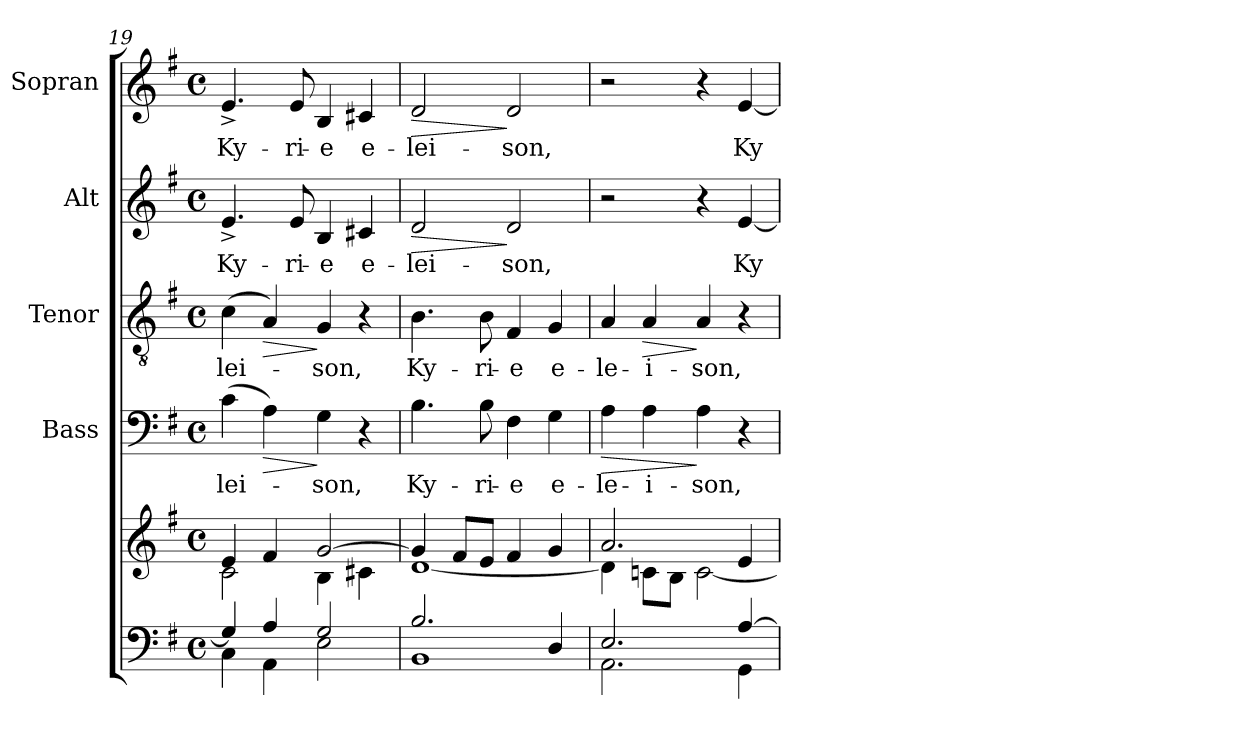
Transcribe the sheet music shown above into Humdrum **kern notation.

**kern	**kern	**kern	**text	**dynam	**kern	**text	**dynam	**kern	**text	**dynam	**kern	**text	**dynam
*part5	*part5	*part4	*part4	*part4	*part3	*part3	*part3	*part2	*part2	*part2	*part1	*part1	*part1
*staff6	*staff5	*staff4	*staff4	*staff4	*staff3	*staff3	*staff3	*staff2	*staff2	*staff2	*staff1	*staff1	*staff1
*	*	*I"Bass	*	*	*I"Tenor	*	*	*I"Alt	*	*	*I"Sopran	*	*
*	*	*I'B.	*	*	*I'T.	*	*	*I'A.	*	*	*I'S.	*	*
*clefF4	*clefG2	*clefF4	*	*	*clefGv2	*	*	*clefG2	*	*	*clefG2	*	*
*k[f#]	*k[f#]	*k[f#]	*	*	*k[f#]	*	*	*k[f#]	*	*	*k[f#]	*	*
*G:	*G:	*G:	*	*	*G:	*	*	*G:	*	*	*G:	*	*
*M4/4	*M4/4	*M4/4	*	*	*M4/4	*	*	*M4/4	*	*	*M4/4	*	*
*met(c)	*met(c)	*met(c)	*	*	*met(c)	*	*	*met(c)	*	*	*met(c)	*	*
=19	=19	=19	=19	=19	=19	=19	=19	=19	=19	=19	=19	=19	=19
*^	*^	*	*	*	*	*	*	*	*	*	*	*	*
!	!	!	!	!	!LO:LY:b	!	!	!LO:LY:b	!	!	!LO:LY:b	!	!	!LO:LY:b	!
4G/]	4C\	4e/	2c\	(>4c\	-lei-	.	(>4c\	-lei-	.	4.e^>/	Ky-	.	4.e^>/	Ky-	.
!	!	!	!	!	!	!LO:HP:b	!	!	!LO:HP:b	!	!	!	!	!	!
4A/	4AA\	4f#/	.	4A\)	.	>	4A/)	.	>	.	.	.	.	.	.
!	!	!	!	!	!	!	!	!	!	!	!LO:LY:b	!	!	!LO:LY:b	!
.	.	.	.	.	.	.	.	.	.	8e/	-ri-	.	8e/	-ri-	.
!	!	!	!	!	!LO:LY:b	!	!	!LO:LY:b	!	!	!LO:LY:b	!	!	!LO:LY:b	!
2G/	2E\	[>2g/	4B\	4G\	-son,	]	4G/	-son,	]	4B/	-e	.	4B/	-e	.
!	!	!	!	!	!	!	!	!	!	!	!LO:LY:b	!	!	!LO:LY:b	!
.	.	.	4c#X\	4r	.	.	4r	.	.	4c#X/	e-	.	4c#X/	e-	.
!!LO:LB:g=z
=20	=20	=20	=20	=20	=20	=20	=20	=20	=20	=20	=20	=20	=20	=20	=20
!	!	!	!	!	!LO:LY:b	!	!	!LO:LY:b	!	!	!LO:LY:b	!LO:HP:b	!	!LO:LY:b	!LO:HP:b
2.B/	1BB	4g/]	[<1d	4.B\	Ky-	.	4.B\	Ky-	.	2d/	-lei-	>	2d/	-lei-	>
.	.	8f#/L	.	.	.	.	.	.	.	.	.	.	.	.	.
!	!	!	!	!	!LO:LY:b	!	!	!LO:LY:b	!	!	!	!	!	!	!
.	.	8e/J	.	8B\	-ri-	.	8B\	-ri-	.	.	.	.	.	.	.
!	!	!	!	!	!LO:LY:b	!	!	!LO:LY:b	!	!	!LO:LY:b	!	!	!LO:LY:b	!
.	.	4f#/	.	4F#\	-e	.	4F#/	-e	.	2d/	-son,	]	2d/	-son,	]
!	!	!	!	!	!LO:LY:b	!	!	!LO:LY:b	!	!	!	!	!	!	!
4D/	.	4g/	.	4G\	e-	.	4G/	e-	.	.	.	.	.	.	.
=21	=21	=21	=21	=21	=21	=21	=21	=21	=21	=21	=21	=21	=21	=21	=21
!	!	!	!	!	!LO:LY:b	!LO:HP:b	!	!LO:LY:b	!	!	!	!	!	!	!
2.E/	2.AA\	2.a/	4d\]	4A\	-le-	>	4A/	-le-	.	2r	.	.	2r	.	.
!	!	!	!	!	!LO:LY:b	!	!	!LO:LY:b	!LO:HP:b	!	!	!	!	!	!
.	.	.	8cn\L	4A\	-i-	.	4A/	-i-	>	.	.	.	.	.	.
.	.	.	8B\J	.	.	.	.	.	.	.	.	.	.	.	.
!	!	!	!	!	!LO:LY:b	!	!	!LO:LY:b	!	!	!	!	!	!	!
.	.	.	[<2c\	4A\	-son,	]	4A/	-son,	]	4r	.	.	4r	.	.
!	!	!	!	!	!	!	!	!	!	!	!LO:LY:b	!	!	!LO:LY:b	!
[>4A/	4GG\	4e/	.	4r	.	.	4r	.	.	[4e/	Ky-	.	[4e/	Ky-	.
*v	*v	*	*	*	*	*	*	*	*	*	*	*	*	*	*
*	*v	*v	*	*	*	*	*	*	*	*	*	*	*	*
=	=	=	=	=	=	=	=	=	=	=	=	=	=
*-	*-	*-	*-	*-	*-	*-	*-	*-	*-	*-	*-	*-	*-
